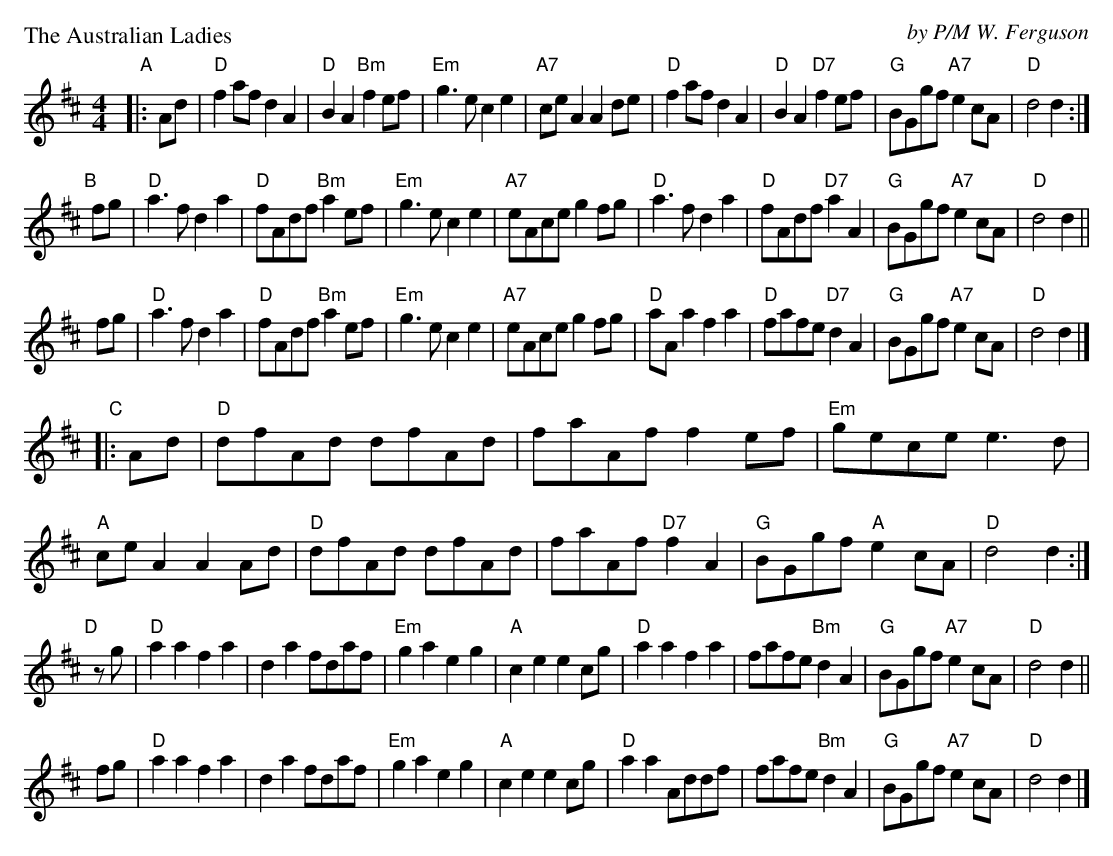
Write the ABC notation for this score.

X:1
P: The Australian Ladies
C: by P/M W. Ferguson
M: 4/4
L: 1/8
K: D
"A"|: Ad |\
"D"f2 af d2 A2 | "D"B2 A2 "Bm"f2 ef | "Em"g3 e c2 e2 | "A7"ce A2 A2 de |\
"D"f2 af d2 A2 | "D"B2 A2 "D7"f2 ef | "G"BGgf "A7"e2 cA | "D"d4 d2 :|
"B"[|] fg |\
"D"a3 f d2 a2 | "D"fAdf "Bm"a2 ef | "Em"g3 e c2 e2 | "A7"eAce g2 fg |\
"D"a3 f d2 a2 | "D"fAdf "D7"a2 A2 | "G"BGgf "A7"e2 cA | "D"d4 d2 ||
fg |\
"D"a3 f d2 a2 | "D"fAdf "Bm"a2 ef | "Em"g3 e c2 e2 | "A7"eAce g2 fg |\
"D"aA a2 f2 a2 | "D"fafe "D7"d2 A2 | "G"BGgf "A7"e2 cA | "D"d4 d2 |]
"C"|: Ad |\
"D"dfAd dfAd | faAf f2 ef | "Em"gece e3 d | "A"ce A2 A2 Ad |\
"D"dfAd dfAd | faAf "D7"f2 A2 | "G"BGgf "A"e2 cA | "D"d4 d2 :|
"D"[|] zg |\
"D"a2 a2 f2 a2 | d2 a2 fdaf | "Em"g2 a2 e2 g2 | "A"c2 e2 e2 cg |\
"D"a2 a2 f2 a2 | fafe "Bm"d2 A2 | "G"BGgf "A7"e2 cA | "D"d4 d2 ||
fg |\
"D"a2 a2 f2 a2 | d2 a2 fdaf | "Em"g2 a2 e2 g2 | "A"c2 e2 e2 cg |\
"D"a2 a2 Addf | fafe "Bm"d2 A2 | "G"BGgf "A7"e2 cA | "D"d4 d2 |]
